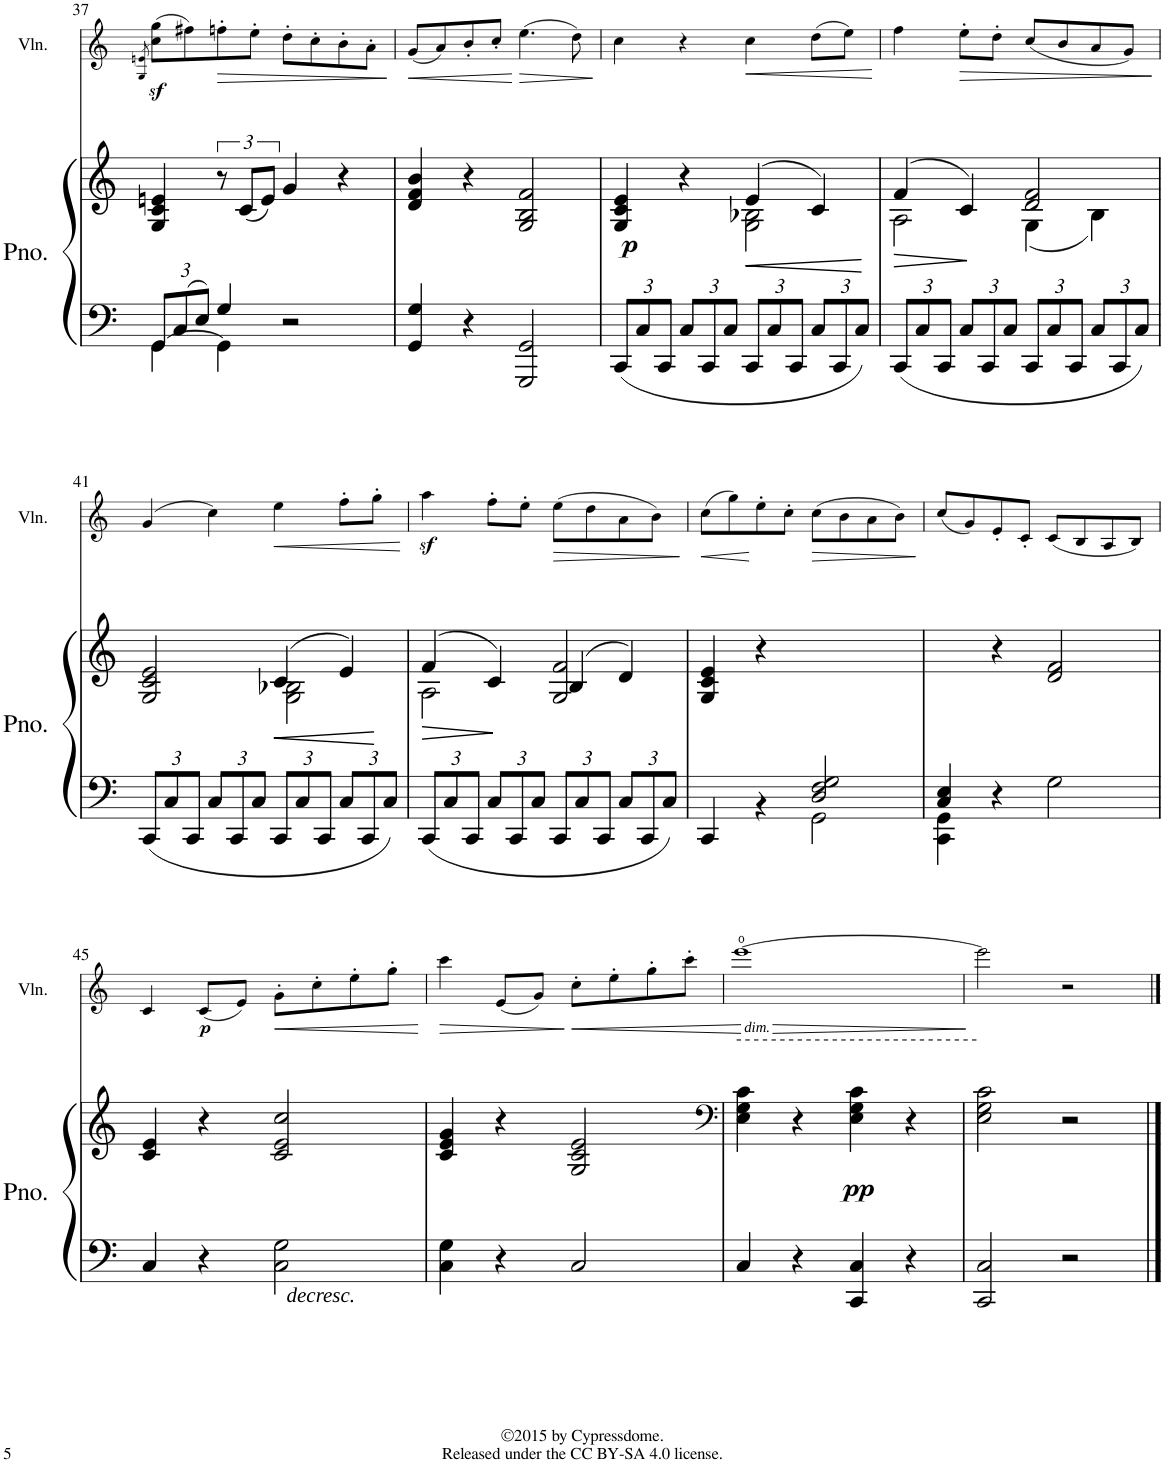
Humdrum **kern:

**kern	**kern	**dynam	**kern	**dynam
*part2	*part2	*part2	*part1	*part1
*staff3	*staff2	*staff2/3	*staff1	*staff1
*I"Piano	*	*	*I"Violin	*
*I'Pno.	*	*	*I'Vln.	*
!!LO:PB:g=z
*clefF4	*clefG2	*	*clefG2	*
*k[]	*k[]	*	*k[]	*
*M4/4	*M4/4	*	*M4/4	*
=37	=37	=37	=37	=37
.	.	.	8qG/ 8qen/	.
*Xbrackettup	*	*	*	*
!LO:N:head=solid	!	!	!	!
*^	*	*	*	*
[12GG/L	4GG\	4G/ 4c/ 4en/	.	(8cc\z< 8gg\z<L	.
12C/	.	.	.	.	.
.	.	.	.	8ff#X\)	.
12E/J	.	.	.	.	.
!	!	!	!	!	!LO:HP:b
4G/	4GG\]	12r	.	8ffn'\	>
.	.	(12c/L	.	.	.
.	.	.	.	8ee'\J	.
.	.	12e/J)	.	.	.
2r	2ryy	4g/	.	8dd'\L	.
.	.	.	.	8cc'\	.
.	.	4r	.	8b'\	.
.	.	.	.	8a'\J	.
*v	*v	*	*	*	*
.	.	.	.	]
=38	=38	=38	=38	=38
!	!	!	!	!LO:HP:b
4GG/ 4G/	4d/ 4f/ 4b/	.	(8g/L	<
.	.	.	8a/)	.
4r	4r	.	8b'/	.
.	.	.	8cc'/J	.
!	!	!	!	!LO:HP:n=1:b
2GGG/ 2GG/	2G/ 2B/ 2f/	.	(4.ee\	[ >
.	.	.	8dd\)	.
.	.	.	.	]
=39	=39	=39	=39	=39
*	*^	*	*	*
!	!	!	!LO:DY:b	!	!
12CC/L	4G/ 4c/ 4e/	2ryy	p	4cc\	.
12C/	.	.	.	.	.
12CC/J	.	.	.	.	.
12C/L	4r	.	.	4r	.
12CC/	.	.	.	.	.
12C/J	.	.	.	.	.
!	!	!	!LO:HP:b	!	!LO:HP:b
12CC/L	(4e/	2G\ 2B-X\	<	4cc\	<
12C/	.	.	.	.	.
12CC/J	.	.	.	.	.
12C/L	4c/)	.	.	(8dd\L	.
12CC/	.	.	.	.	.
.	.	.	.	8ee\J)	.
12C/J	.	.	.	.	.
*	*v	*v	*	*	*
.	.	[	.	[
=40	=40	=40	=40	=40
!	!	!LO:HP:b	!	!
*	*^	*	*	*
12CC/L	(4f/	2A\	>	4ff\	.
12C/	.	.	.	.	.
12CC/J	.	.	.	.	.
!	!	!	!	!	!LO:HP:b
12C/L	4c/)	.	.	8ee'\L	>
12CC/	.	.	.	.	.
.	.	.	.	8dd'\J	.
12C/J	.	.	.	.	.
12CC/L	2d/ 2f/	(4G\	]	(8cc/L	.
12C/	.	.	.	.	.
.	.	.	.	8b/	.
12CC/J	.	.	.	.	.
12C/L	.	4B\)	.	8a/	.
12CC/	.	.	.	.	.
.	.	.	.	8g/J)	.
12C/J	.	.	.	.	.
*	*v	*v	*	*	*
.	.	.	.	]
!!LO:LB:g=z
=41	=41	=41	=41	=41
*	*^	*	*	*
12CC/L	2G/ 2c/ 2e/	2ryy	.	(4g/	.
12C/	.	.	.	.	.
12CC/J	.	.	.	.	.
12C/L	.	.	.	4cc\)	.
12CC/	.	.	.	.	.
12C/J	.	.	.	.	.
!	!	!	!LO:HP:b	!	!LO:HP:b
12CC/L	(4c/	2G\ 2B-X\	<	4ee\	<
12C/	.	.	.	.	.
12CC/J	.	.	.	.	.
12C/L	4e/)	.	.	8ff'\L	.
12CC/	.	.	.	.	.
.	.	.	.	8gg'\J	.
12C/J	.	.	.	.	.
*	*v	*v	*	*	*
.	.	[	.	[
=42	=42	=42	=42	=42
!	!	!LO:HP:b	!	!
*	*^	*	*	*
12CC/L	(4f/	2A\	>	4aaz<\	.
12C/	.	.	.	.	.
12CC/J	.	.	.	.	.
12C/L	4c/)	.	.	8ff'\L	.
12CC/	.	.	.	.	.
.	.	.	.	8ee'\J	.
12C/J	.	.	.	.	.
!	!	!	!	!	!LO:HP:b
12CC/L	(4B/	2G/ 2f/	]	(8ee\L	>
12C/	.	.	.	.	.
.	.	.	.	8dd\	.
12CC/J	.	.	.	.	.
12C/L	4d/)	.	.	8a\	.
12CC/	.	.	.	.	.
.	.	.	.	8b\J)	.
12C/J	.	.	.	.	.
*	*v	*v	*	*	*
.	.	.	.	]
=43	=43	=43	=43	=43
*^	*	*	*	*
!	!	!	!	!	!LO:HP:b
4ryy	4CC/	4G/ 4c/ 4e/	.	(8cc\L	<
.	.	.	.	8gg\)	.
4ryy	4r	4r	.	8ee'\	[
.	.	.	.	8cc'\J	.
!	!	!	!	!	!LO:HP:b
2D/ 2F/ 2G/	2GG\	2ryy	.	(8cc\L	>
.	.	.	.	8b\	.
.	.	.	.	8a\	.
.	.	.	.	8b\J)	.
*v	*v	*	*	*	*
.	.	.	.	]
=44	=44	=44	=44	=44
*^	*	*	*	*
4C/ 4E/	4CC\ 4GG\	4ryy	.	(8cc/L	.
.	.	.	.	8g/)	.
4r	4ryy	4r	.	8e'/	.
.	.	.	.	8c'/J	.
2G\	2ryy	2d/ 2f/	.	(8c/L	.
.	.	.	.	8B/	.
.	.	.	.	8A/	.
.	.	.	.	8B/J)	.
*v	*v	*	*	*	*
!!LO:LB:g=z
=45	=45	=45	=45	=45
4C/	4c/ 4e/	.	4c/	.
!	!	!	!	!LO:DY:b
4r	4r	.	(8c/L	p
.	.	.	8e/J)	.
!	!	!LO:DY:b=2	!	!LO:HP:b
2C\ 2G\	2c/ 2e/ 2cc/	other-dynamics	8g'\L	<
.	.	.	8cc'\	.
.	.	.	8ee'\	.
.	.	.	8gg'\J	.
.	.	.	.	[
=46	=46	=46	=46	=46
!	!	!	!	!LO:HP:b
4C\ 4G\	4c/ 4e/ 4g/	.	4ccc\	>
4r	4r	.	(8e/L	.
.	.	.	8g/J)	.
!	!	!	!	!LO:HP:n=1:b
2C/	2G/ 2c/ 2e/	.	8cc'\L	] <
.	.	.	8ee'\	.
.	.	.	8gg'\	.
.	.	.	8ccc'\J	.
.	.	.	.	[
=47	=47	=47	=47	=47
*	*clefF4	*	*	*
!	!	!	!	!LO:HP:b
!	!	!	!	!LO:DY:n=1:b
4C/	4E\ 4G\ 4c\	.	[1eee	> other-dynamics
4r	4r	.	.	.
!	!	!LO:DY:b	!	!
4CC/ 4C/	4E\ 4G\ 4c\	pp	.	.
4r	4r	.	.	.
=48	=48	=48	=48	=48
2CC/ 2C/	2E\ 2G\ 2c\	.	2eee\]	.
2r	2r	.	2r	]
==	==	==	==	==
*-	*-	*-	*-	*-
